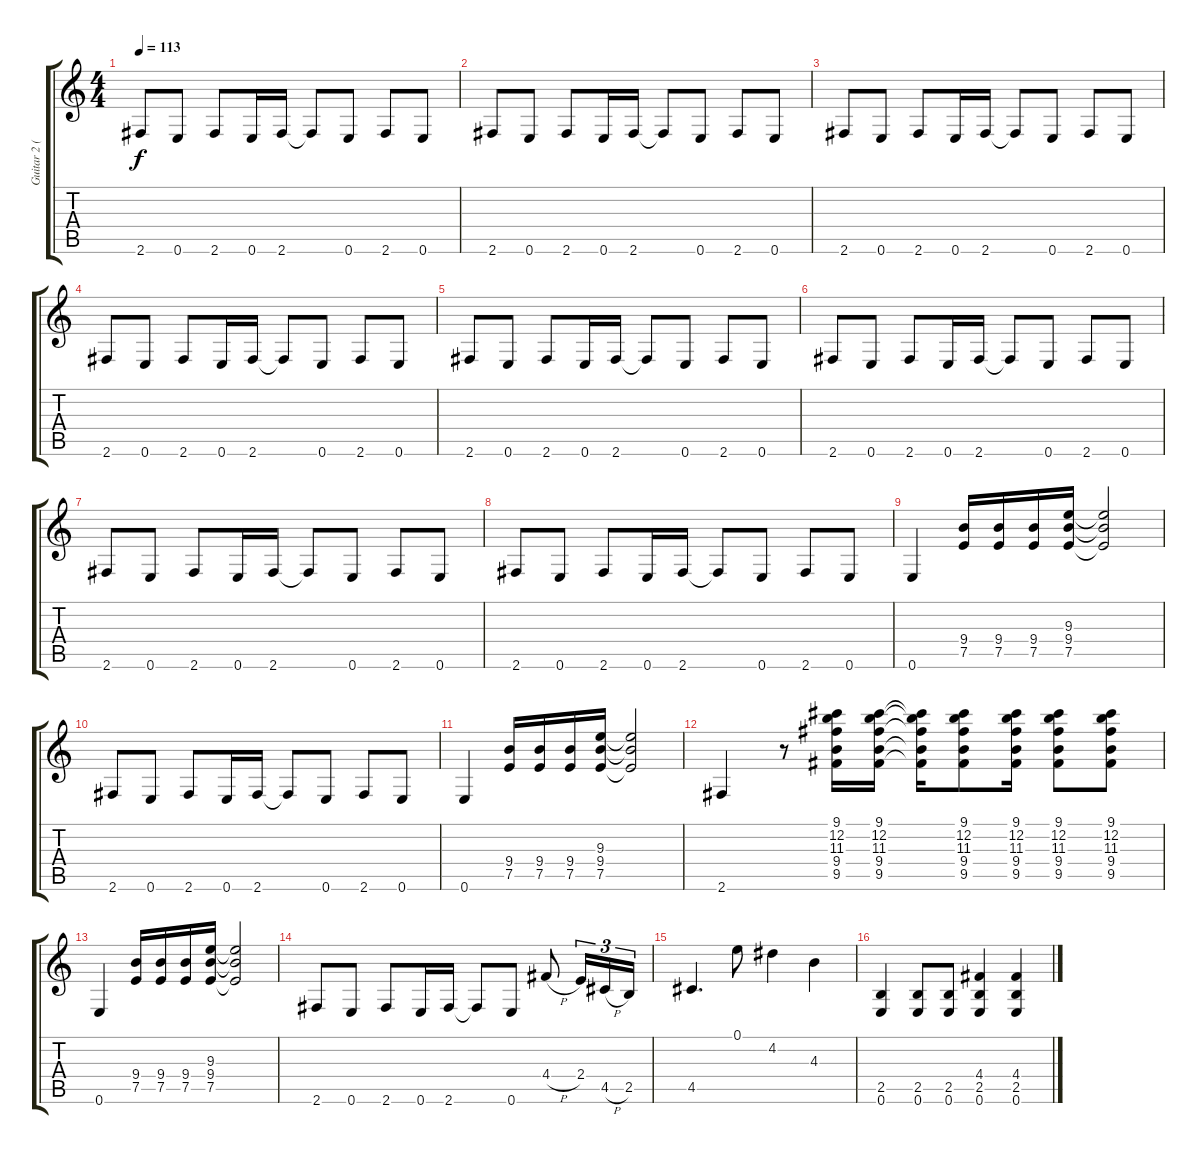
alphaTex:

\track ("Guitar 2 (Rhythm ditorted)" "Guitar 2 (") {instrument distortionguitar}
\staff {score tabs}
\tuning (E4 B3 G3 D3 A2 E2) {hide}
\ts (4 4)
\tempo 113
\clef g2
\ks c
2.6.8{dy f} 0.6.8 2.6.8 0.6.16 2.6.16 2.6{t}.8 0.6.8 2.6.8 0.6.8 |
2.6.8 0.6.8 2.6.8 0.6.16 2.6.16 2.6{t}.8 0.6.8 2.6.8 0.6.8 |
2.6.8 0.6.8 2.6.8 0.6.16 2.6.16 2.6{t}.8 0.6.8 2.6.8 0.6.8 |
2.6.8 0.6.8 2.6.8 0.6.16 2.6.16 2.6{t}.8 0.6.8 2.6.8 0.6.8 |
2.6.8 0.6.8 2.6.8 0.6.16 2.6.16 2.6{t}.8 0.6.8 2.6.8 0.6.8 |
2.6.8 0.6.8 2.6.8 0.6.16 2.6.16 2.6{t}.8 0.6.8 2.6.8 0.6.8 |
2.6.8 0.6.8 2.6.8 0.6.16 2.6.16 2.6{t}.8 0.6.8 2.6.8 0.6.8 |
2.6.8 0.6.8 2.6.8 0.6.16 2.6.16 2.6{t}.8 0.6.8 2.6.8 0.6.8 |
0.6.4 (9.4 7.5).16 (9.4 7.5).16 (9.4 7.5).16 (9.3 9.4 7.5).16 (9.3{t} 9.4{t} 7.5{t}).2 |
2.6.8 0.6.8 2.6.8 0.6.16 2.6.16 2.6{t}.8 0.6.8 2.6.8 0.6.8 |
0.6.4 (9.4 7.5).16 (9.4 7.5).16 (9.4 7.5).16 (9.3 9.4 7.5).16 (9.3{t} 9.4{t} 7.5{t}).2 |
2.6.4 r.8 (9.1 12.2 11.3 9.4 9.5).16 (9.1 12.2 11.3 9.4 9.5).16 (9.1{t} 12.2{t} 11.3{t} 9.4{t} 9.5{t}).16 (9.1 12.2 11.3 9.4 9.5).8 (9.1 12.2 11.3 9.4 9.5).16 (9.1 12.2 11.3 9.4 9.5).8 (9.1 12.2 11.3 9.4 9.5).8 |
0.6.4 (9.4 7.5).16 (9.4 7.5).16 (9.4 7.5).16 (9.3 9.4 7.5).16 (9.3{t} 9.4{t} 7.5{t}).2 |
2.6.8 0.6.8 2.6.8 0.6.16 2.6.16 2.6{t}.8 0.6.8 4.4{h}.8 2.4.16{tu (3 2)} 4.5{h}.16{tu (3 2)} 2.5.16{tu (3 2)} |
4.5.4{d} 0.1.8 4.2.4 4.3.4 |
(2.5 0.6).4 (2.5 0.6).8 (2.5 0.6).8 (4.4 2.5 0.6).4 (4.4 2.5 0.6).4
